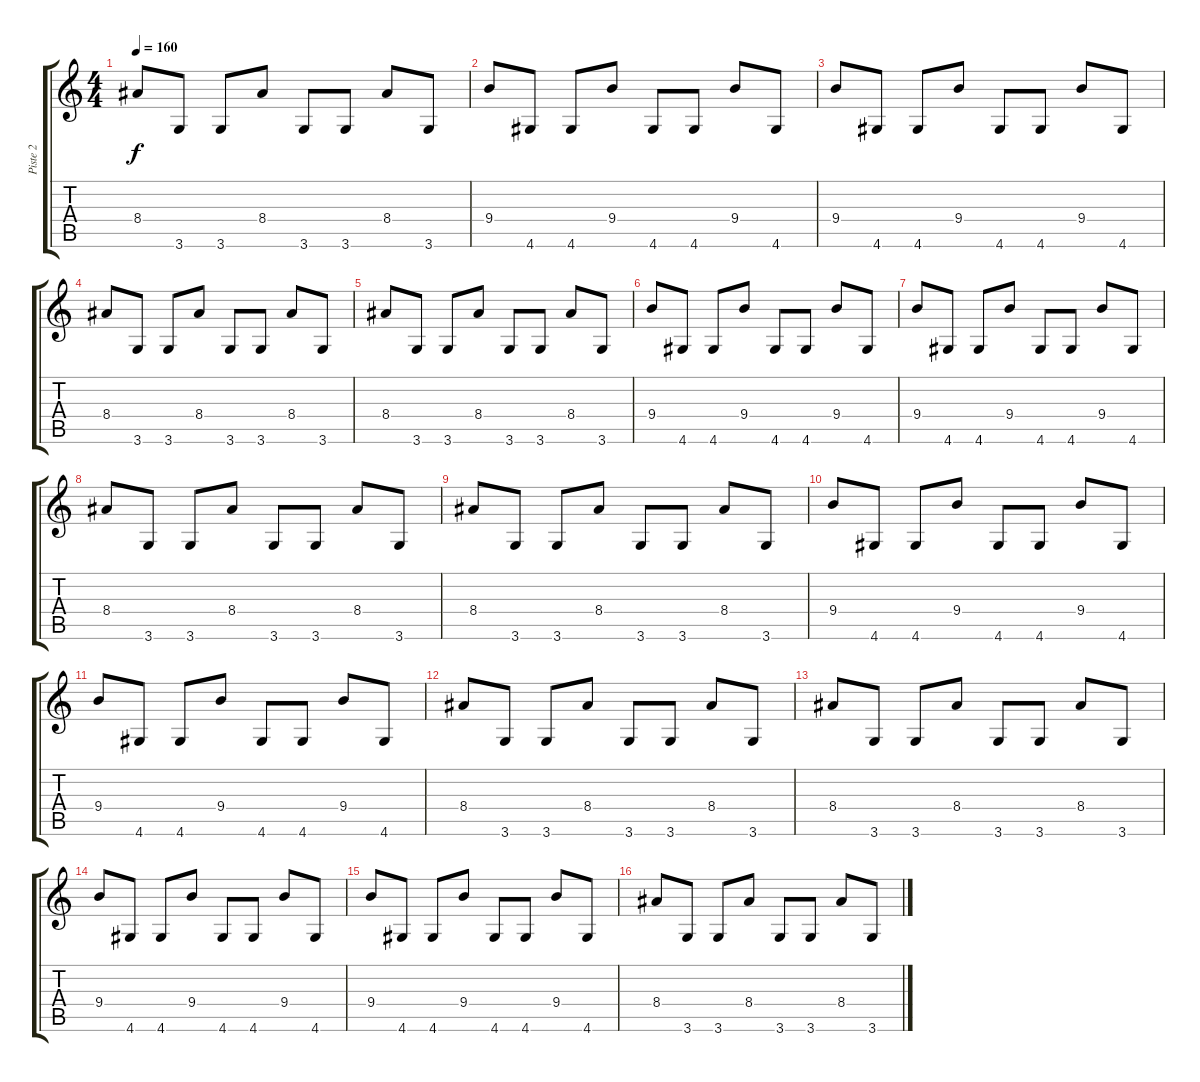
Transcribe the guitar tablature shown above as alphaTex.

\track ("Piste 2" "Piste 2") {instrument overdrivenguitar}
\staff {score tabs}
\tuning (E4 B3 G3 D3 A2 E2) {hide}
\ts (4 4)
\tempo 160
\clef g2
\ks c
8.4.8{dy f} 3.6.8 3.6.8 8.4.8 3.6.8 3.6.8 8.4.8 3.6.8 |
9.4.8 4.6.8 4.6.8 9.4.8 4.6.8 4.6.8 9.4.8 4.6.8 |
9.4.8 4.6.8 4.6.8 9.4.8 4.6.8 4.6.8 9.4.8 4.6.8 |
8.4.8 3.6.8 3.6.8 8.4.8 3.6.8 3.6.8 8.4.8 3.6.8 |
8.4.8 3.6.8 3.6.8 8.4.8 3.6.8 3.6.8 8.4.8 3.6.8 |
9.4.8 4.6.8 4.6.8 9.4.8 4.6.8 4.6.8 9.4.8 4.6.8 |
9.4.8 4.6.8 4.6.8 9.4.8 4.6.8 4.6.8 9.4.8 4.6.8 |
8.4.8 3.6.8 3.6.8 8.4.8 3.6.8 3.6.8 8.4.8 3.6.8 |
8.4.8 3.6.8 3.6.8 8.4.8 3.6.8 3.6.8 8.4.8 3.6.8 |
9.4.8 4.6.8 4.6.8 9.4.8 4.6.8 4.6.8 9.4.8 4.6.8 |
9.4.8 4.6.8 4.6.8 9.4.8 4.6.8 4.6.8 9.4.8 4.6.8 |
8.4.8 3.6.8 3.6.8 8.4.8 3.6.8 3.6.8 8.4.8 3.6.8 |
8.4.8 3.6.8 3.6.8 8.4.8 3.6.8 3.6.8 8.4.8 3.6.8 |
9.4.8 4.6.8 4.6.8 9.4.8 4.6.8 4.6.8 9.4.8 4.6.8 |
9.4.8 4.6.8 4.6.8 9.4.8 4.6.8 4.6.8 9.4.8 4.6.8 |
8.4.8 3.6.8 3.6.8 8.4.8 3.6.8 3.6.8 8.4.8 3.6.8
